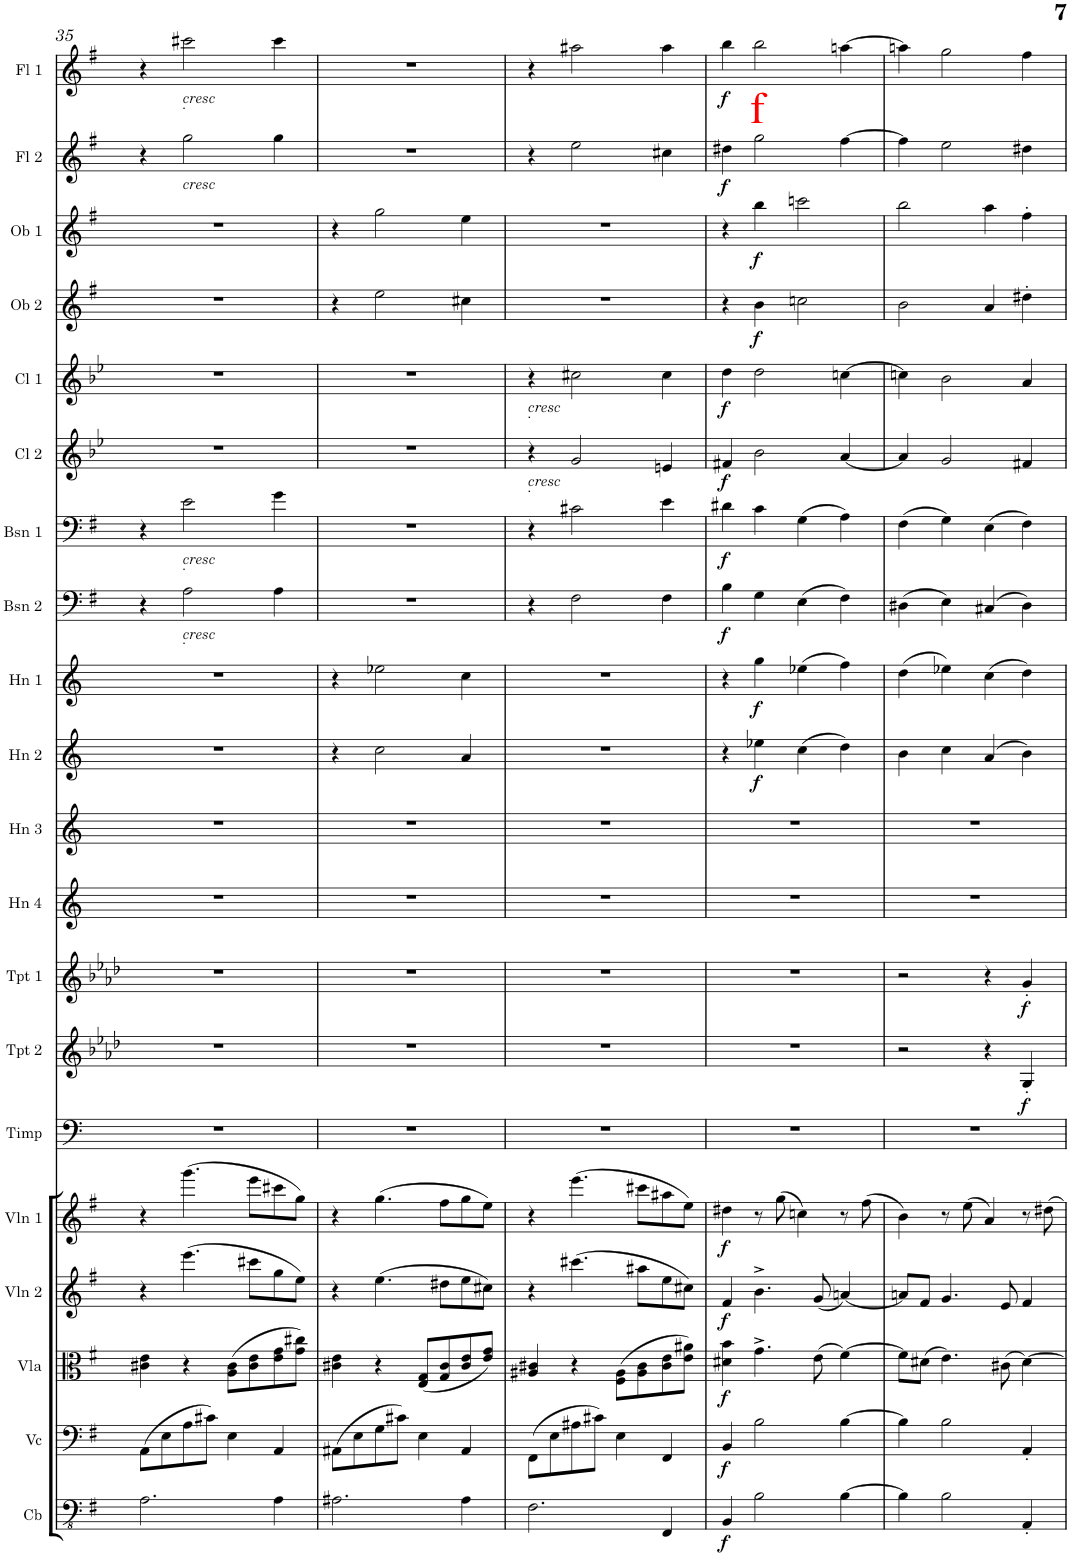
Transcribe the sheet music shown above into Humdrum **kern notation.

**kern	**dynam	**kern	**dynam	**kern	**dynam	**kern	**dynam	**kern	**dynam	**kern	**kern	**dynam	**kern	**dynam	**kern	**kern	**kern	**dynam	**kern	**dynam	**kern	**dynam	**kern	**dynam	**kern	**dynam	**kern	**dynam	**kern	**dynam	**kern	**dynam	**kern	**dynam	**kern	**text	**dynam
*part20	*part20	*part19	*part19	*part18	*part18	*part17	*part17	*part16	*part16	*part15	*part14	*part14	*part13	*part13	*part12	*part11	*part10	*part10	*part9	*part9	*part8	*part8	*part7	*part7	*part6	*part6	*part5	*part5	*part4	*part4	*part3	*part3	*part2	*part2	*part1	*part1	*part1
*staff20	*staff20	*staff19	*staff19	*staff18	*staff18	*staff17	*staff17	*staff16	*staff16	*staff15	*staff14	*staff14	*staff13	*staff13	*staff12	*staff11	*staff10	*staff10	*staff9	*staff9	*staff8	*staff8	*staff7	*staff7	*staff6	*staff6	*staff5	*staff5	*staff4	*staff4	*staff3	*staff3	*staff2	*staff2	*staff1	*staff1	*staff1
*I"Contrabass	*	*I"Violoncello	*	*I"Viola	*	*I"Violin 2	*	*I"Violin 1	*	*I"Timpani	*I"E Trumpet 2	*	*I"E Trumpet 1	*	*I"C Horn 4	*I"C Horn 3	*I"E Horn 2	*	*I"E Horn 1	*	*I"Bassoon 2	*	*I"Bassoon 1	*	*I"A Clarinet 2	*	*I"A Clarinet 1	*	*I"Oboe 2	*	*I"Oboe 1	*	*I"Flute 2	*	*I"Flute 1	*	*
*I'Cb	*	*I'Vc	*	*I'Vla	*	*I'Vln 2	*	*I'Vln 1	*	*I'Timp	*I'Tpt 2	*	*I'Tpt 1	*	*I'Hn 4	*I'Hn 3	*I'Hn 2	*	*I'Hn 1	*	*I'Bsn 2	*	*I'Bsn 1	*	*I'Cl 2	*	*I'Cl 1	*	*I'Ob 2	*	*I'Ob 1	*	*I'Fl 2	*	*I'Fl 1	*	*
!!LO:PB:g=z
*clefFv4	*	*clefF4	*	*clefC3	*	*clefG2	*	*clefG2	*	*clefF4	*clefG2	*	*clefG2	*	*clefG2	*clefG2	*clefG2	*	*clefG2	*	*clefF4	*	*clefF4	*	*clefG2	*	*clefG2	*	*clefG2	*	*clefG2	*	*clefG2	*	*clefG2	*	*
*	*	*	*	*	*	*	*	*	*	*	*Trd-2c-4	*	*Trd-2c-4	*	*Trd7c12	*Trd7c12	*Trd5c8	*	*Trd5c8	*	*	*	*	*	*Trd2c3	*	*Trd2c3	*	*	*	*	*	*	*	*	*	*
*k[f#]	*	*k[f#]	*	*k[f#]	*	*k[f#]	*	*k[f#]	*	*k[]	*k[b-e-a-d-]	*	*k[b-e-a-d-]	*	*k[]	*k[]	*k[]	*	*k[]	*	*k[f#]	*	*k[f#]	*	*k[b-e-]	*	*k[b-e-]	*	*k[f#]	*	*k[f#]	*	*k[f#]	*	*k[f#]	*	*
*M2/2	*	*M2/2	*	*M2/2	*	*M2/2	*	*M2/2	*	*M2/2	*M2/2	*	*M2/2	*	*M2/2	*M2/2	*M2/2	*	*M2/2	*	*M2/2	*	*M2/2	*	*M2/2	*	*M2/2	*	*M2/2	*	*M2/2	*	*M2/2	*	*M2/2	*	*
*met(c|)	*	*met(c|)	*	*met(c|)	*	*met(c|)	*	*met(c|)	*	*met(c|)	*met(c|)	*	*met(c|)	*	*met(c|)	*met(c|)	*met(c|)	*	*met(c|)	*	*met(c|)	*	*met(c|)	*	*met(c|)	*	*met(c|)	*	*met(c|)	*	*met(c|)	*	*met(c|)	*	*met(c|)	*	*
=35	=35	=35	=35	=35	=35	=35	=35	=35	=35	=35	=35	=35	=35	=35	=35	=35	=35	=35	=35	=35	=35	=35	=35	=35	=35	=35	=35	=35	=35	=35	=35	=35	=35	=35	=35	=35	=35
2.AA\	.	(8AA\L	.	4c#X\ 4e\	.	4r	.	4r	.	1r	1r	.	1r	.	1r	1r	1r	.	1r	.	4r	.	4r	.	1r	.	1r	.	1r	.	1r	.	4r	.	4r	.	.
.	.	8E\	.	.	.	.	.	.	.	.	.	.	.	.	.	.	.	.	.	.	.	.	.	.	.	.	.	.	.	.	.	.	.	.	.	.	.
!	!	!	!	!	!	!	!	!	!	!	!	!	!	!	!	!	!	!	!	!	!	!	!	!	!	!	!	!	!	!	!	!	!	!	!LO:TX:b:t=.	!	!
!	!	!	!	!	!	!	!	!	!	!	!	!	!	!	!	!	!	!	!	!	!	!	!	!	!	!	!	!	!	!	!	!	!	!	!LO:TX:b:i:t=cresc	!	!
!	!	!	!	!	!	!	!	!	!	!	!	!	!	!	!	!	!	!	!	!	!	!	!	!	!	!	!	!	!	!	!	!	!LO:TX:b:i:t=cresc	!	!	!	!
!	!	!	!	!	!	!	!	!	!	!	!	!	!	!	!	!	!	!	!	!	!	!	!LO:TX:b:t=.	!	!	!	!	!	!	!	!	!	!	!	!	!	!
!	!	!	!	!	!	!	!	!	!	!	!	!	!	!	!	!	!	!	!	!	!	!	!LO:TX:b:i:t=cresc	!	!	!	!	!	!	!	!	!	!	!	!	!	!
!	!	!	!	!	!	!	!	!	!	!	!	!	!	!	!	!	!	!	!	!	!LO:TX:b:t=.	!	!	!	!	!	!	!	!	!	!	!	!	!	!	!	!
!	!	!	!	!	!	!	!	!	!	!	!	!	!	!	!	!	!	!	!	!	!LO:TX:b:i:t=cresc	!	!	!	!	!	!	!	!	!	!	!	!	!	!	!	!
.	.	8A\	.	4r	.	(4.eee\	.	(4.ggg\	.	.	.	.	.	.	.	.	.	.	.	.	2A\	.	2e\	.	.	.	.	.	.	.	.	.	2gg\	.	2ccc#X\	.	.
.	.	8c#X\J)	.	.	.	.	.	.	.	.	.	.	.	.	.	.	.	.	.	.	.	.	.	.	.	.	.	.	.	.	.	.	.	.	.	.	.
.	.	4E\	.	(8A\ 8c#\L	.	.	.	.	.	.	.	.	.	.	.	.	.	.	.	.	.	.	.	.	.	.	.	.	.	.	.	.	.	.	.	.	.
.	.	.	.	8c#\ 8e\	.	8ccc#X\L	.	8eee\L	.	.	.	.	.	.	.	.	.	.	.	.	.	.	.	.	.	.	.	.	.	.	.	.	.	.	.	.	.
4AA\	.	4AA/	.	8e\ 8g\	.	8gg\	.	8ccc#X\	.	.	.	.	.	.	.	.	.	.	.	.	4A\	.	4g\	.	.	.	.	.	.	.	.	.	4gg\	.	4ccc#\	.	.
.	.	.	.	8g\ 8cc#X\J)	.	8ee\J)	.	8gg\J)	.	.	.	.	.	.	.	.	.	.	.	.	.	.	.	.	.	.	.	.	.	.	.	.	.	.	.	.	.
=36	=36	=36	=36	=36	=36	=36	=36	=36	=36	=36	=36	=36	=36	=36	=36	=36	=36	=36	=36	=36	=36	=36	=36	=36	=36	=36	=36	=36	=36	=36	=36	=36	=36	=36	=36	=36	=36
2.AA#X\	.	(8AA#X\L	.	4c#X\ 4e\	.	4r	.	4r	.	1r	1r	.	1r	.	1r	1r	4r	.	4r	.	1r	.	1r	.	1r	.	1r	.	4r	.	4r	.	1r	.	1r	.	.
.	.	8E\	.	.	.	.	.	.	.	.	.	.	.	.	.	.	.	.	.	.	.	.	.	.	.	.	.	.	.	.	.	.	.	.	.	.	.
.	.	8G\	.	4r	.	(4.ee\	.	(4.gg\	.	.	.	.	.	.	.	.	2cc\	.	2ee-X\	.	.	.	.	.	.	.	.	.	2ee\	.	2gg\	.	.	.	.	.	.
.	.	8c#X\J)	.	.	.	.	.	.	.	.	.	.	.	.	.	.	.	.	.	.	.	.	.	.	.	.	.	.	.	.	.	.	.	.	.	.	.
.	.	4E\	.	(8E/ 8G/L	.	.	.	.	.	.	.	.	.	.	.	.	.	.	.	.	.	.	.	.	.	.	.	.	.	.	.	.	.	.	.	.	.
.	.	.	.	8G/ 8c#/	.	8dd#X\L	.	8ff#\L	.	.	.	.	.	.	.	.	.	.	.	.	.	.	.	.	.	.	.	.	.	.	.	.	.	.	.	.	.
4AA#\	.	4AA#/	.	8c#/ 8e/	.	8ee\	.	8gg\	.	.	.	.	.	.	.	.	4a/	.	4cc\	.	.	.	.	.	.	.	.	.	4cc#X\	.	4ee\	.	.	.	.	.	.
.	.	.	.	8e/ 8g/J)	.	8cc#X\J)	.	8ee\J)	.	.	.	.	.	.	.	.	.	.	.	.	.	.	.	.	.	.	.	.	.	.	.	.	.	.	.	.	.
=37	=37	=37	=37	=37	=37	=37	=37	=37	=37	=37	=37	=37	=37	=37	=37	=37	=37	=37	=37	=37	=37	=37	=37	=37	=37	=37	=37	=37	=37	=37	=37	=37	=37	=37	=37	=37	=37
!	!	!	!	!	!	!	!	!	!	!	!	!	!	!	!	!	!	!	!	!	!	!	!	!	!	!	!LO:TX:b:t=.	!	!	!	!	!	!	!	!	!	!
!	!	!	!	!	!	!	!	!	!	!	!	!	!	!	!	!	!	!	!	!	!	!	!	!	!	!	!LO:TX:b:i:t=cresc	!	!	!	!	!	!	!	!	!	!
!	!	!	!	!	!	!	!	!	!	!	!	!	!	!	!	!	!	!	!	!	!	!	!	!	!LO:TX:b:t=.	!	!	!	!	!	!	!	!	!	!	!	!
!	!	!	!	!	!	!	!	!	!	!	!	!	!	!	!	!	!	!	!	!	!	!	!	!	!LO:TX:b:i:t=cresc	!	!	!	!	!	!	!	!	!	!	!	!
2.FF#\	.	(8FF#\L	.	4A#X/ 4c#X/	.	4r	.	4r	.	1r	1r	.	1r	.	1r	1r	1r	.	1r	.	4r	.	4r	.	4r	.	4r	.	1r	.	1r	.	4r	.	4r	.	.
.	.	8E\	.	.	.	.	.	.	.	.	.	.	.	.	.	.	.	.	.	.	.	.	.	.	.	.	.	.	.	.	.	.	.	.	.	.	.
.	.	8A#X\	.	4r	.	(4.ccc#X\	.	(4.eee\	.	.	.	.	.	.	.	.	.	.	.	.	2F#\	.	2c#X\	.	2g/	.	2cc#X\	.	.	.	.	.	2ee\	.	2aa#X\	.	.
.	.	8c#X\J)	.	.	.	.	.	.	.	.	.	.	.	.	.	.	.	.	.	.	.	.	.	.	.	.	.	.	.	.	.	.	.	.	.	.	.
.	.	4E\	.	(8F#\ 8A#\L	.	.	.	.	.	.	.	.	.	.	.	.	.	.	.	.	.	.	.	.	.	.	.	.	.	.	.	.	.	.	.	.	.
.	.	.	.	8A#\ 8c#\	.	8aa#X\L	.	8ccc#X\L	.	.	.	.	.	.	.	.	.	.	.	.	.	.	.	.	.	.	.	.	.	.	.	.	.	.	.	.	.
4FFF#/	.	4FF#/	.	8c#\ 8e\	.	8ee\	.	8aa#X\	.	.	.	.	.	.	.	.	.	.	.	.	4F#\	.	4e\	.	4en/	.	4cc#\	.	.	.	.	.	4cc#X\	.	4aa#\	.	.
.	.	.	.	8e\ 8a#X\J)	.	8cc#X\J)	.	8ee\J)	.	.	.	.	.	.	.	.	.	.	.	.	.	.	.	.	.	.	.	.	.	.	.	.	.	.	.	.	.
=38	=38	=38	=38	=38	=38	=38	=38	=38	=38	=38	=38	=38	=38	=38	=38	=38	=38	=38	=38	=38	=38	=38	=38	=38	=38	=38	=38	=38	=38	=38	=38	=38	=38	=38	=38	=38	=38
!	!LO:DY:b	!	!LO:DY:b	!	!LO:DY:b	!	!LO:DY:b	!	!LO:DY:b	!	!	!	!	!	!	!	!	!	!	!	!	!LO:DY:b	!	!LO:DY:b	!	!LO:DY:b	!	!LO:DY:b	!	!	!	!	!	!LO:DY:b	!	!	!LO:DY:b
4BBB/	f	4BB/	f	4d#X\ 4b\	f	4f#/	f	4dd#X\	f	1r	1r	.	1r	.	1r	1r	4r	.	4r	.	4B\	f	4d#X\	f	4f#X/	f	4dd\	f	4r	.	4r	.	4dd#X\	f	4bb\	.	f
!	!	!	!	!	!	!	!	!	!	!	!	!	!	!	!	!	!	!LO:DY:b	!	!LO:DY:b	!	!	!	!	!	!	!	!	!	!LO:DY:b	!	!LO:DY:b	!	!	!	!LO:LY:b:color=#FF0000	!
2BB\	.	2B\	.	4.g^\	.	4.b^\	.	8r	.	.	.	.	.	.	.	.	4ee-X\	f	4gg\	f	4G\	.	4c\	.	2b-\	.	2dd\	.	4b\	f	4bb\	f	2gg\	.	2bb\	f	.
.	.	.	.	.	.	.	.	(8gg\	.	.	.	.	.	.	.	.	.	.	.	.	.	.	.	.	.	.	.	.	.	.	.	.	.	.	.	.	.
.	.	.	.	.	.	.	.	4ccn\)	.	.	.	.	.	.	.	.	(4cc\	.	(4ee-X\	.	(4E\	.	(4G\	.	.	.	.	.	2ccn\	.	2cccn\	.	.	.	.	.	.
.	.	.	.	(8e\	.	(8g/	.	.	.	.	.	.	.	.	.	.	.	.	.	.	.	.	.	.	.	.	.	.	.	.	.	.	.	.	.	.	.
[4BB\	.	[4B\	.	[4f#\)	.	[4an/)	.	8r	.	.	.	.	.	.	.	.	4dd\)	.	4ff\)	.	4F#\)	.	4A\)	.	[4a/	.	[4ccn\	.	.	.	.	.	[4ff#\	.	[4aan\	.	.
.	.	.	.	.	.	.	.	(8ff#\	.	.	.	.	.	.	.	.	.	.	.	.	.	.	.	.	.	.	.	.	.	.	.	.	.	.	.	.	.
=39	=39	=39	=39	=39	=39	=39	=39	=39	=39	=39	=39	=39	=39	=39	=39	=39	=39	=39	=39	=39	=39	=39	=39	=39	=39	=39	=39	=39	=39	=39	=39	=39	=39	=39	=39	=39	=39
4BB\]	.	4B\]	.	8f#\L]	.	8an/L]	.	4b\)	.	1r	2r	.	2r	.	1r	1r	4b\	.	(4dd\	.	(4D#X\	.	(4F#\	.	4a/]	.	4ccn\]	.	2b\	.	2bb\	.	4ff#\]	.	4aan\]	.	.
.	.	.	.	(8d#X\J	.	8f#/J	.	.	.	.	.	.	.	.	.	.	.	.	.	.	.	.	.	.	.	.	.	.	.	.	.	.	.	.	.	.	.
2BB\	.	2B\	.	4.e\)	.	4.g/	.	8r	.	.	.	.	.	.	.	.	4cc\	.	4ee-X\)	.	4E\)	.	4G\)	.	2g/	.	2b-\	.	.	.	.	.	2ee\	.	2gg\	.	.
.	.	.	.	.	.	.	.	(8ee\	.	.	.	.	.	.	.	.	.	.	.	.	.	.	.	.	.	.	.	.	.	.	.	.	.	.	.	.	.
.	.	.	.	.	.	.	.	4a/)	.	.	4r	.	4r	.	.	.	(4a/	.	(4cc\	.	(4C#X/	.	(4E\	.	.	.	.	.	4a/	.	4aa\	.	.	.	.	.	.
.	.	.	.	(8c#X\	.	8e/	.	.	.	.	.	.	.	.	.	.	.	.	.	.	.	.	.	.	.	.	.	.	.	.	.	.	.	.	.	.	.
!	!	!	!	!	!	!	!	!	!	!	!	!LO:DY:b	!	!LO:DY:b	!	!	!	!	!	!	!	!	!	!	!	!	!	!	!	!	!	!	!	!	!	!	!
4AAA'/	.	4AA'/	.	[4d#\)	.	4f#/	.	8r	.	.	4G'/	f	4g'/	f	.	.	4b\)	.	4dd\)	.	4D#\)	.	4F#\)	.	4f#X/	.	4a/	.	4dd#X'\	.	4ff#'\	.	4dd#X\	.	4ff#\	.	.
.	.	.	.	.	.	.	.	8dd#X\	.	.	.	.	.	.	.	.	.	.	.	.	.	.	.	.	.	.	.	.	.	.	.	.	.	.	.	.	.
=	=	=	=	=	=	=	=	=	=	=	=	=	=	=	=	=	=	=	=	=	=	=	=	=	=	=	=	=	=	=	=	=	=	=	=	=	=
*-	*-	*-	*-	*-	*-	*-	*-	*-	*-	*-	*-	*-	*-	*-	*-	*-	*-	*-	*-	*-	*-	*-	*-	*-	*-	*-	*-	*-	*-	*-	*-	*-	*-	*-	*-	*-	*-
